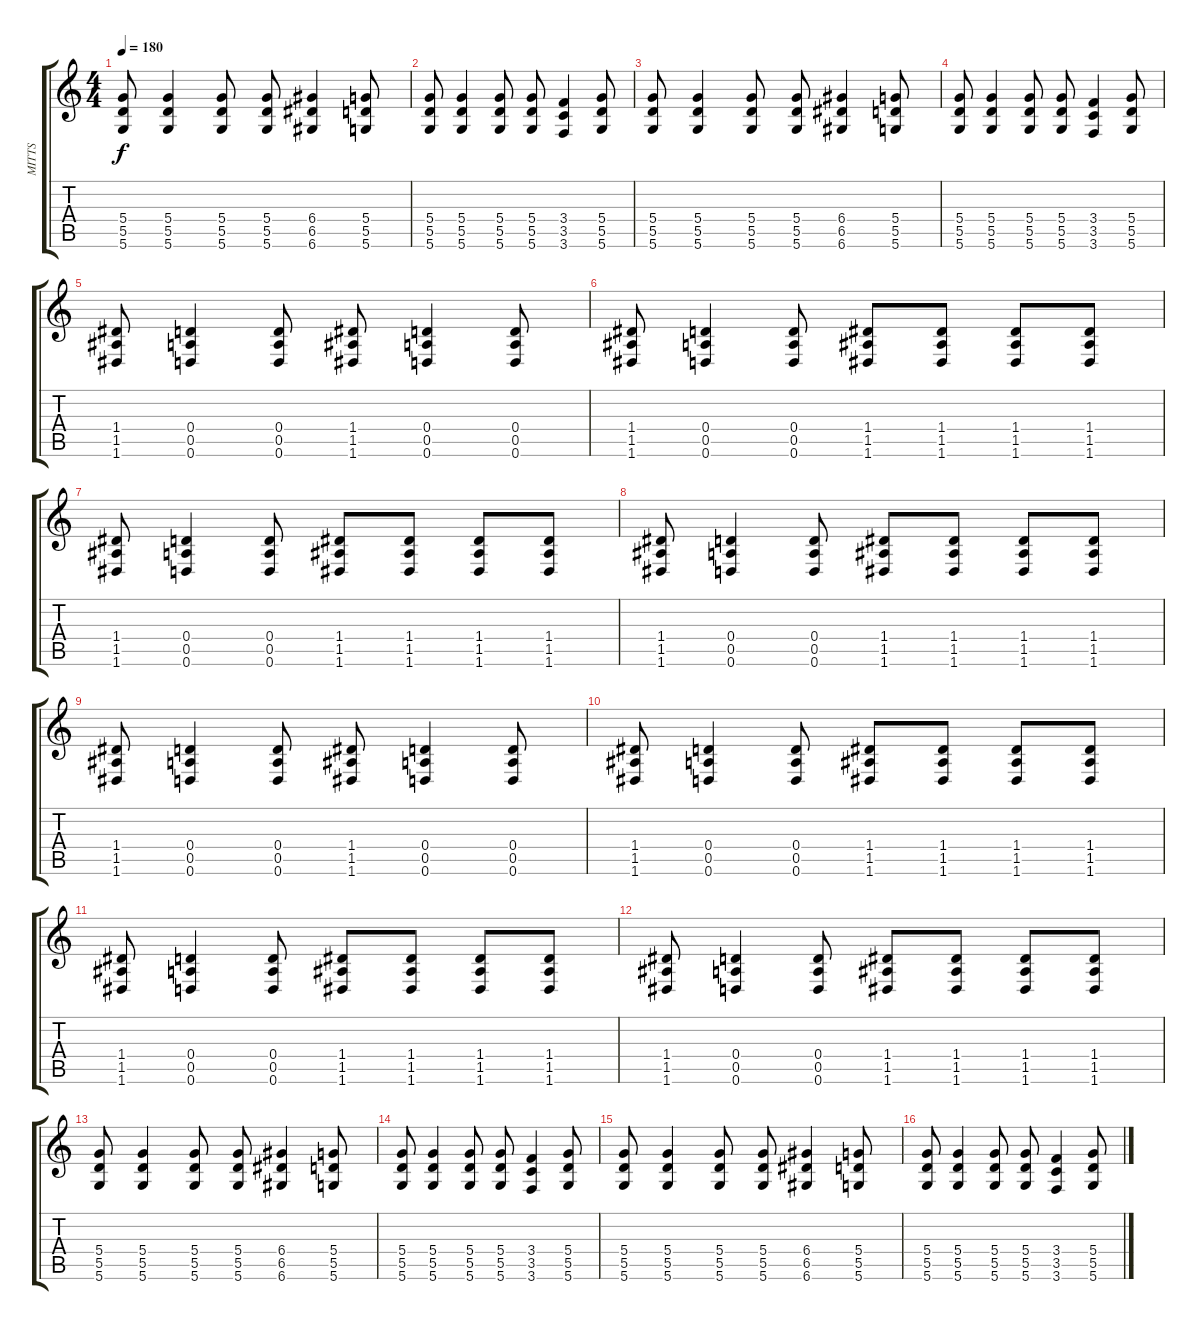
\track ("MITTS" "MITTS") {instrument distortionguitar}
\staff {score tabs}
\tuning (E4 B3 G3 D3 A2 D2) {hide}
\ts (4 4)
\tempo 180
\clef g2
\ks c
(5.4 5.5 5.6).8{dy f} (5.4 5.5 5.6).4 (5.4 5.5 5.6).8 (5.4 5.5 5.6).8 (6.4 6.5 6.6).4 (5.4 5.5 5.6).8 |
(5.4 5.5 5.6).8 (5.4 5.5 5.6).4 (5.4 5.5 5.6).8 (5.4 5.5 5.6).8 (3.4 3.5 3.6).4 (5.4 5.5 5.6).8 |
(5.4 5.5 5.6).8 (5.4 5.5 5.6).4 (5.4 5.5 5.6).8 (5.4 5.5 5.6).8 (6.4 6.5 6.6).4 (5.4 5.5 5.6).8 |
(5.4 5.5 5.6).8 (5.4 5.5 5.6).4 (5.4 5.5 5.6).8 (5.4 5.5 5.6).8 (3.4 3.5 3.6).4 (5.4 5.5 5.6).8 |
(1.4 1.5 1.6).8 (0.4 0.5 0.6).4 (0.4 0.5 0.6).8 (1.4 1.5 1.6).8 (0.4 0.5 0.6).4 (0.4 0.5 0.6).8 |
(1.4 1.5 1.6).8 (0.4 0.5 0.6).4 (0.4 0.5 0.6).8 (1.4 1.5 1.6).8 (1.4 1.5 1.6).8 (1.4 1.5 1.6).8 (1.4 1.5 1.6).8 |
(1.4 1.5 1.6).8 (0.4 0.5 0.6).4 (0.4 0.5 0.6).8 (1.4 1.5 1.6).8 (1.4 1.5 1.6).8 (1.4 1.5 1.6).8 (1.4 1.5 1.6).8 |
(1.4 1.5 1.6).8 (0.4 0.5 0.6).4 (0.4 0.5 0.6).8 (1.4 1.5 1.6).8 (1.4 1.5 1.6).8 (1.4 1.5 1.6).8 (1.4 1.5 1.6).8 |
(1.4 1.5 1.6).8 (0.4 0.5 0.6).4 (0.4 0.5 0.6).8 (1.4 1.5 1.6).8 (0.4 0.5 0.6).4 (0.4 0.5 0.6).8 |
(1.4 1.5 1.6).8 (0.4 0.5 0.6).4 (0.4 0.5 0.6).8 (1.4 1.5 1.6).8 (1.4 1.5 1.6).8 (1.4 1.5 1.6).8 (1.4 1.5 1.6).8 |
(1.4 1.5 1.6).8 (0.4 0.5 0.6).4 (0.4 0.5 0.6).8 (1.4 1.5 1.6).8 (1.4 1.5 1.6).8 (1.4 1.5 1.6).8 (1.4 1.5 1.6).8 |
(1.4 1.5 1.6).8 (0.4 0.5 0.6).4 (0.4 0.5 0.6).8 (1.4 1.5 1.6).8 (1.4 1.5 1.6).8 (1.4 1.5 1.6).8 (1.4 1.5 1.6).8 |
(5.4 5.5 5.6).8 (5.4 5.5 5.6).4 (5.4 5.5 5.6).8 (5.4 5.5 5.6).8 (6.4 6.5 6.6).4 (5.4 5.5 5.6).8 |
(5.4 5.5 5.6).8 (5.4 5.5 5.6).4 (5.4 5.5 5.6).8 (5.4 5.5 5.6).8 (3.4 3.5 3.6).4 (5.4 5.5 5.6).8 |
(5.4 5.5 5.6).8 (5.4 5.5 5.6).4 (5.4 5.5 5.6).8 (5.4 5.5 5.6).8 (6.4 6.5 6.6).4 (5.4 5.5 5.6).8 |
(5.4 5.5 5.6).8 (5.4 5.5 5.6).4 (5.4 5.5 5.6).8 (5.4 5.5 5.6).8 (3.4 3.5 3.6).4 (5.4 5.5 5.6).8
